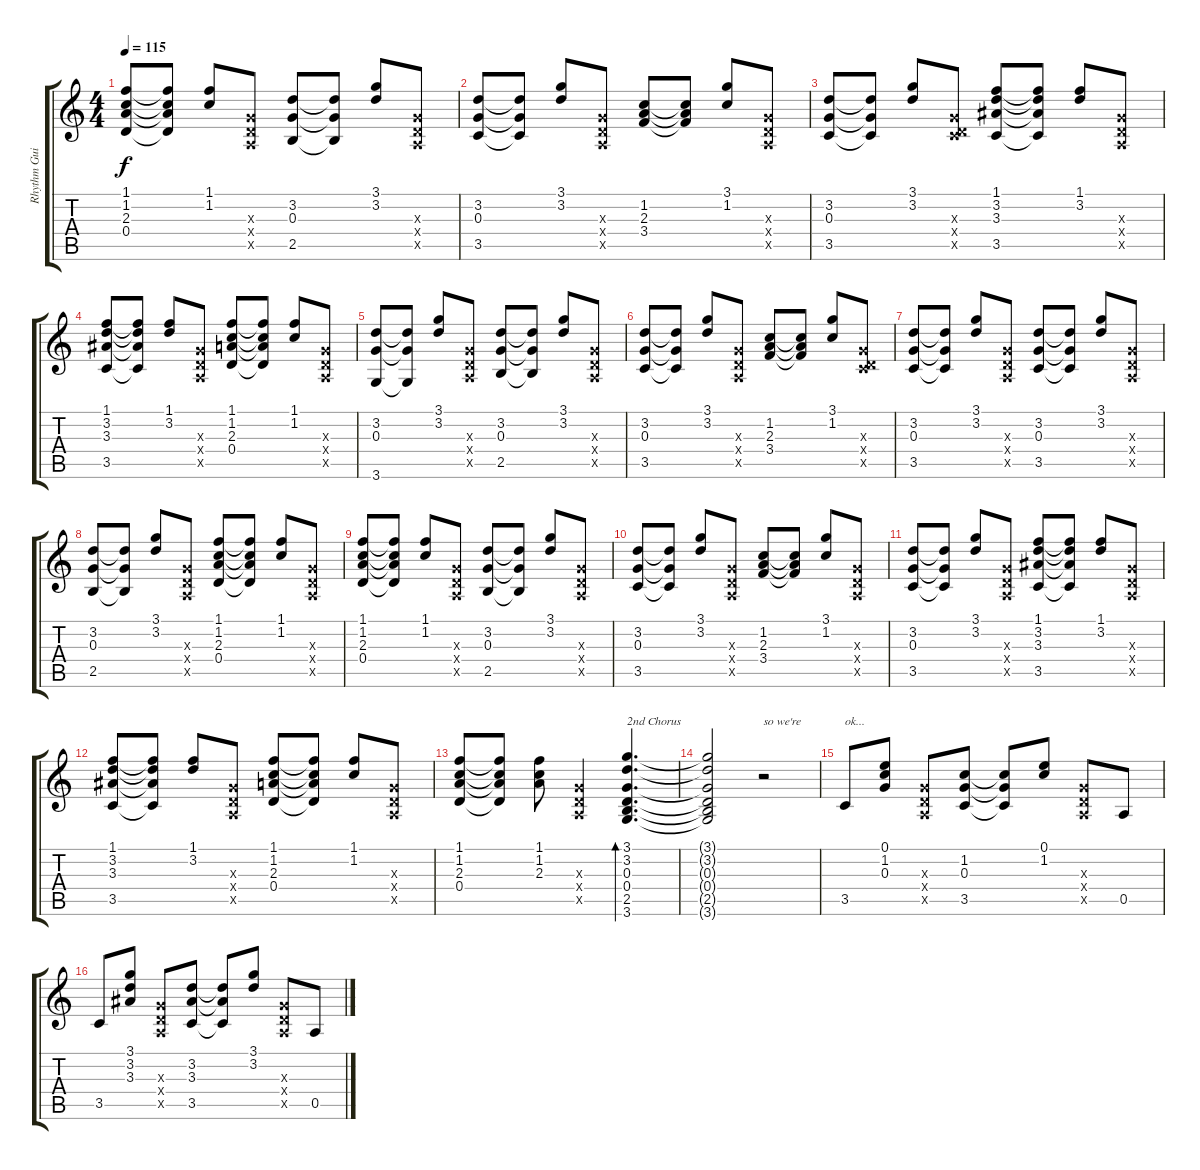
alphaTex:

\track ("Rhythm Guitar" "Rhythm Gui") {instrument acousticguitarnylon}
\staff {score tabs}
\tuning (E4 B3 G3 D3 A2 E2) {hide}
\ts (4 4)
\tempo 115
\clef g2
\ks c
(1.1 1.2 2.3 0.4).8{dy f} (1.1{t} 1.2{t} 2.3{t} 0.4{t}).8 (1.1 1.2).8 (0.3{x} 0.4{x} 0.5{x}).8 (3.2 0.3 2.5).8 (3.2{t} 0.3{t} 2.5{t}).8 (3.1 3.2).8 (0.3{x} 0.4{x} 0.5{x}).8 |
(3.2 0.3 3.5).8 (3.2{t} 0.3{t} 3.5{t}).8 (3.1 3.2).8 (0.3{x} 0.4{x} 0.5{x}).8 (1.2 2.3 3.4).8 (1.2{t} 2.3{t} 3.4{t}).8 (3.1 1.2).8 (0.3{x} 0.4{x} 0.5{x}).8 |
(3.2 0.3 3.5).8 (3.2{t} 0.3{t} 3.5{t}).8 (3.1 3.2).8 (0.3{x} 0.4{x} 3.5{x}).8 (1.1 3.2 3.3 3.5).8 (1.1{t} 3.2{t} 3.3{t} 3.5{t}).8 (1.1 3.2).8 (0.3{x} 0.4{x} 0.5{x}).8 |
(1.1 3.2 3.3 3.5).8 (1.1{t} 3.2{t} 3.3{t} 3.5{t}).8 (1.1 3.2).8 (0.3{x} 0.4{x} 0.5{x}).8 (1.1 1.2 2.3 0.4).8 (1.1{t} 1.2{t} 2.3{t} 0.4{t}).8 (1.1 1.2).8 (0.3{x} 0.4{x} 0.5{x}).8 |
(3.2 0.3 3.6).8 (3.2{t} 0.3{t} 3.6{t}).8 (3.1 3.2).8 (0.3{x} 0.4{x} 0.5{x}).8 (3.2 0.3 2.5).8 (3.2{t} 0.3{t} 2.5{t}).8 (3.1 3.2).8 (0.3{x} 0.4{x} 0.5{x}).8 |
(3.2 0.3 3.5).8 (3.2{t} 0.3{t} 3.5{t}).8 (3.1 3.2).8 (0.3{x} 0.4{x} 0.5{x}).8 (1.2 2.3 3.4).8 (1.2{t} 2.3{t} 3.4{t}).8 (3.1 1.2).8 (0.3{x} 0.4{x} 3.5{x}).8 |
(3.2 0.3 3.5).8 (3.2{t} 0.3{t} 3.5{t}).8 (3.1 3.2).8 (0.3{x} 0.4{x} 0.5{x}).8 (3.2 0.3 3.5).8 (3.2{t} 0.3{t} 3.5{t}).8 (3.1 3.2).8 (0.3{x} 0.4{x} 0.5{x}).8 |
(3.2 0.3 2.5).8 (3.2{t} 0.3{t} 2.5{t}).8 (3.1 3.2).8 (0.3{x} 0.4{x} 0.5{x}).8 (1.1 1.2 2.3 0.4).8 (1.1{t} 1.2{t} 2.3{t} 0.4{t}).8 (1.1 1.2).8 (0.3{x} 0.4{x} 0.5{x}).8 |
(1.1 1.2 2.3 0.4).8 (1.1{t} 1.2{t} 2.3{t} 0.4{t}).8 (1.1 1.2).8 (0.3{x} 0.4{x} 0.5{x}).8 (3.2 0.3 2.5).8 (3.2{t} 0.3{t} 2.5{t}).8 (3.1 3.2).8 (0.3{x} 0.4{x} 0.5{x}).8 |
(3.2 0.3 3.5).8 (3.2{t} 0.3{t} 3.5{t}).8 (3.1 3.2).8 (0.3{x} 0.4{x} 0.5{x}).8 (1.2 2.3 3.4).8 (1.2{t} 2.3{t} 3.4{t}).8 (3.1 1.2).8 (0.3{x} 0.4{x} 0.5{x}).8 |
(3.2 0.3 3.5).8 (3.2{t} 0.3{t} 3.5{t}).8 (3.1 3.2).8 (0.3{x} 0.4{x} 0.5{x}).8 (1.1 3.2 3.3 3.5).8 (1.1{t} 3.2{t} 3.3{t} 3.5{t}).8 (1.1 3.2).8 (0.3{x} 0.4{x} 0.5{x}).8 |
(1.1 3.2 3.3 3.5).8 (1.1{t} 3.2{t} 3.3{t} 3.5{t}).8 (1.1 3.2).8 (0.3{x} 0.4{x} 0.5{x}).8 (1.1 1.2 2.3 0.4).8 (1.1{t} 1.2{t} 2.3{t} 0.4{t}).8 (1.1 1.2).8 (0.3{x} 0.4{x} 0.5{x}).8 |
(1.1 1.2 2.3 0.4).8 (1.1{t} 1.2{t} 2.3{t} 0.4{t}).8 (1.1 1.2 2.3).8 (0.3{x} 0.4{x} 0.5{x}).4 (3.1 3.2 0.3 0.4 2.5 3.6).4{d bd 60 txt "2nd Chorus"} |
(3.1{t} 3.2{t} 0.3{t} 0.4{t} 2.5{t} 3.6{t}).2 r.2{txt "so we're "} |
3.5.8{txt "ok..."} (0.1 1.2 0.3).8 (0.3{x} 0.4{x} 0.5{x}).8 (1.2 0.3 3.5).8 (1.2{t} 0.3{t} 3.5{t}).8 (0.1 1.2).8 (0.3{x} 0.4{x} 0.5{x}).8 0.5.8 |
3.5.8 (3.1 3.2 3.3).8 (0.3{x} 0.4{x} 0.5{x}).8 (3.2 3.3 3.5).8 (3.2{t} 3.3{t} 3.5{t}).8 (3.1 3.2).8 (0.3{x} 0.4{x} 0.5{x}).8 0.5.8
